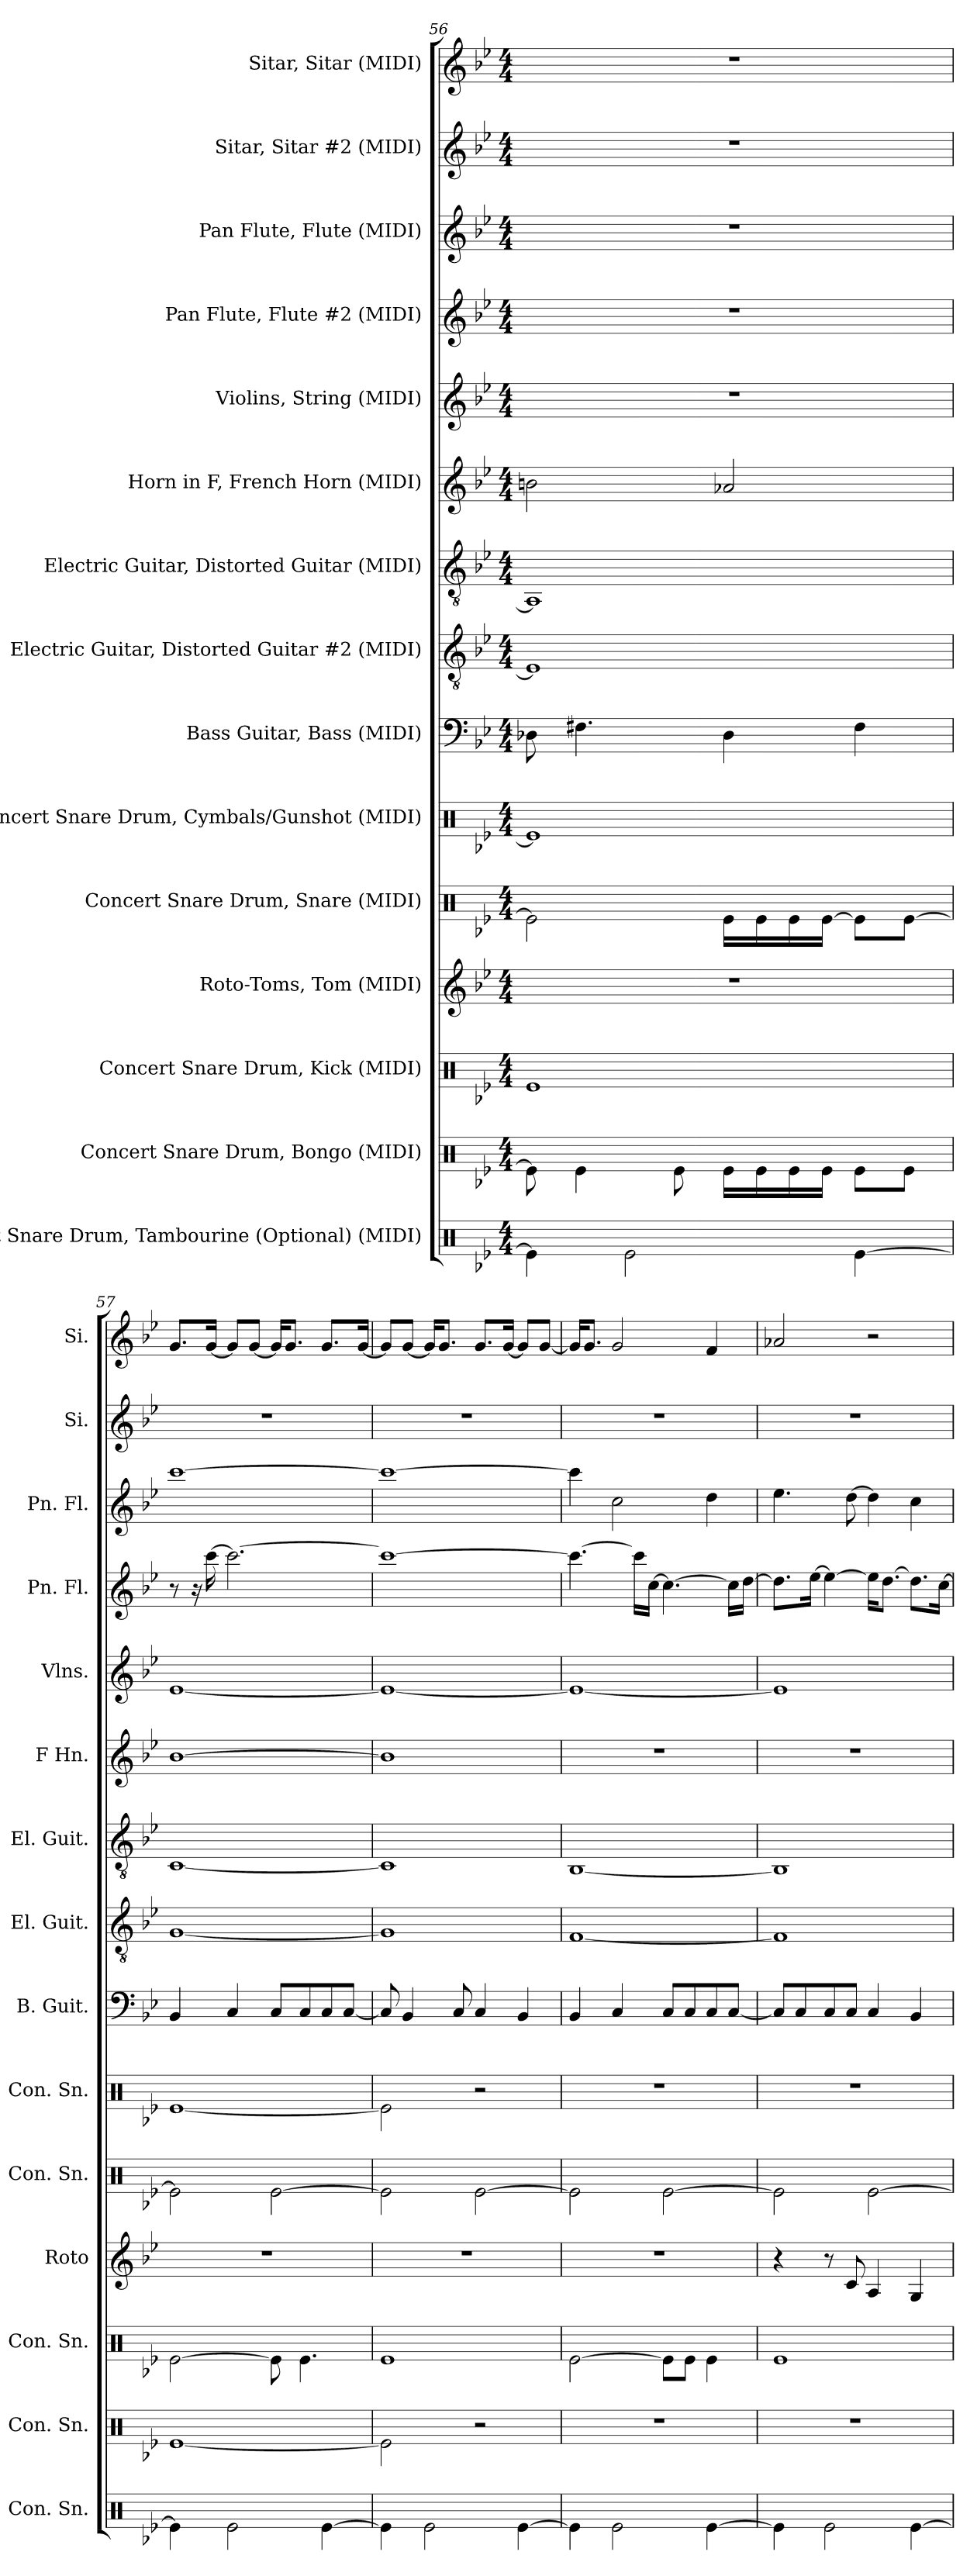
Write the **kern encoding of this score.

**kern	**kern	**kern	**kern	**kern	**kern	**kern	**kern	**kern	**kern	**kern	**kern	**kern	**kern	**kern
*part15	*part14	*part13	*part12	*part11	*part10	*part9	*part8	*part7	*part6	*part5	*part4	*part3	*part2	*part1
*staff15	*staff14	*staff13	*staff12	*staff11	*staff10	*staff9	*staff8	*staff7	*staff6	*staff5	*staff4	*staff3	*staff2	*staff1
*I"Concert Snare Drum, Tambourine (Optional) (MIDI)	*I"Concert Snare Drum, Bongo (MIDI)	*I"Concert Snare Drum, Kick (MIDI)	*I"Roto-Toms, Tom (MIDI)	*I"Concert Snare Drum, Snare (MIDI)	*I"Concert Snare Drum, Cymbals/Gunshot (MIDI)	*I"Bass Guitar, Bass (MIDI)	*I"Electric Guitar, Distorted Guitar #2 (MIDI)	*I"Electric Guitar, Distorted Guitar (MIDI)	*I"Horn in F, French Horn (MIDI)	*I"Violins, String (MIDI)	*I"Pan Flute, Flute #2 (MIDI)	*I"Pan Flute, Flute (MIDI)	*I"Sitar, Sitar #2 (MIDI)	*I"Sitar, Sitar (MIDI)
*I'Con. Sn.	*I'Con. Sn.	*I'Con. Sn.	*I'Roto	*I'Con. Sn.	*I'Con. Sn.	*I'B. Guit.	*I'El. Guit.	*I'El. Guit.	*I'F Hn.	*I'Vlns.	*I'Pn. Fl.	*I'Pn. Fl.	*I'Si.	*I'Si.
*clefX	*clefX	*clefX	*clefG2	*clefX	*clefX	*clefF4	*clefGv2	*clefGv2	*clefG2	*clefG2	*clefG2	*clefG2	*clefG2	*clefG2
*	*	*	*	*	*	*ITrd7c12	*	*	*ITrd4c7	*	*	*	*	*
*k[b-e-]	*k[b-e-]	*k[b-e-]	*k[b-e-]	*k[b-e-]	*k[b-e-]	*k[b-e-]	*k[b-e-]	*k[b-e-]	*k[b-e-a-]	*k[b-e-]	*k[b-e-]	*k[b-e-]	*k[b-e-]	*k[b-e-]
*M4/4	*M4/4	*M4/4	*M4/4	*M4/4	*M4/4	*M4/4	*M4/4	*M4/4	*M4/4	*M4/4	*M4/4	*M4/4	*M4/4	*M4/4
=56	=56	=56	=56	=56	=56	=56	=56	=56	=56	=56	=56	=56	=56	=56
4Re\]	8Re\]	1Re	1r	2Re\]	1Re]	8DD-X\	1En]	1AA]	2en\	1r	1r	1r	1r	1r
.	4Re\	.	.	.	.	4.FF#X\	.	.	.	.	.	.	.	.
2Re\	.	.	.	.	.	.	.	.	.	.	.	.	.	.
.	8Re\	.	.	.	.	.	.	.	.	.	.	.	.	.
.	16Re\LL	.	.	16Re\LL	.	4DD-\	.	.	2d-X/	.	.	.	.	.
.	16Re\	.	.	16Re\	.	.	.	.	.	.	.	.	.	.
.	16Re\	.	.	16Re\	.	.	.	.	.	.	.	.	.	.
.	16Re\JJ	.	.	[16Re\JJ	.	.	.	.	.	.	.	.	.	.
[4Re\	8Re\L	.	.	8Re\L]	.	4FF#\	.	.	.	.	.	.	.	.
.	8Re\J	.	.	[8Re\J	.	.	.	.	.	.	.	.	.	.
!!LO:PB:g=z
=57	=57	=57	=57	=57	=57	=57	=57	=57	=57	=57	=57	=57	=57	=57
4Re\]	[1Re	[2Re\	1r	2Re\]	[1Re	4BBB-/	[1G	[1C	[1e-	[1e-	8r	[1ccc	1r	8.g/L
.	.	.	.	.	.	.	.	.	.	.	16r	.	.	.
.	.	.	.	.	.	.	.	.	.	.	[16ccc\	.	.	[16g/Jk
2Re\	.	.	.	.	.	4CC/	.	.	.	.	2.ccc\_	.	.	8g/L]
.	.	.	.	.	.	.	.	.	.	.	.	.	.	[8g/J
.	.	8Re\]	.	[2Re\	.	8CC/L	.	.	.	.	.	.	.	16g/KL]
.	.	.	.	.	.	.	.	.	.	.	.	.	.	8.g/J
.	.	4.Re\	.	.	.	8CC/	.	.	.	.	.	.	.	.
[4Re\	.	.	.	.	.	8CC/	.	.	.	.	.	.	.	8.g/L
.	.	.	.	.	.	[8CC/J	.	.	.	.	.	.	.	.
.	.	.	.	.	.	.	.	.	.	.	.	.	.	[16g/Jk
=58	=58	=58	=58	=58	=58	=58	=58	=58	=58	=58	=58	=58	=58	=58
4Re\]	2Re\]	1Re	1r	2Re\]	2Re\]	8CC/]	1G]	1C]	1e-]	1e-_	1ccc_	1ccc_	1r	8g/L]
.	.	.	.	.	.	4BBB-/	.	.	.	.	.	.	.	[8g/J
2Re\	.	.	.	.	.	.	.	.	.	.	.	.	.	16g/KL]
.	.	.	.	.	.	.	.	.	.	.	.	.	.	8.g/J
.	.	.	.	.	.	8CC/	.	.	.	.	.	.	.	.
.	2r	.	.	[2Re\	2r	4CC/	.	.	.	.	.	.	.	8.g/L
.	.	.	.	.	.	.	.	.	.	.	.	.	.	[16g/Jk
[4Re\	.	.	.	.	.	4BBB-/	.	.	.	.	.	.	.	8g/L]
.	.	.	.	.	.	.	.	.	.	.	.	.	.	[8g/J
=59	=59	=59	=59	=59	=59	=59	=59	=59	=59	=59	=59	=59	=59	=59
4Re\]	1r	[2Re\	1r	2Re\]	1r	4BBB-/	[1F	[1BB-	1r	1e-_	4.ccc\_	4ccc\]	1r	16g/KL]
.	.	.	.	.	.	.	.	.	.	.	.	.	.	8.g/J
2Re\	.	.	.	.	.	4CC/	.	.	.	.	.	2cc\	.	2g/
.	.	.	.	.	.	.	.	.	.	.	16ccc\LL]	.	.	.
.	.	.	.	.	.	.	.	.	.	.	[16cc\JJ	.	.	.
.	.	8Re\L]	.	[2Re\	.	8CC/L	.	.	.	.	4.cc\_	.	.	.
.	.	8Re\J	.	.	.	8CC/	.	.	.	.	.	.	.	.
[4Re\	.	4Re\	.	.	.	8CC/	.	.	.	.	.	4dd\	.	4f/
.	.	.	.	.	.	[8CC/J	.	.	.	.	16cc\LL]	.	.	.
.	.	.	.	.	.	.	.	.	.	.	[16dd\JJ	.	.	.
!!LO:PB:g=z
=60	=60	=60	=60	=60	=60	=60	=60	=60	=60	=60	=60	=60	=60	=60
4Re\]	1r	1Re	4r	2Re\]	1r	8CC/L]	1F]	1BB-]	1r	1e-]	8.dd\L]	4.ee-\	1r	2a-X/
.	.	.	.	.	.	8CC/	.	.	.	.	.	.	.	.
.	.	.	.	.	.	.	.	.	.	.	[16ee-\Jk	.	.	.
2Re\	.	.	8r	.	.	8CC/	.	.	.	.	4ee-\_	.	.	.
.	.	.	8c/	.	.	8CC/J	.	.	.	.	.	[8dd\	.	.
.	.	.	4A/	[2Re\	.	4CC/	.	.	.	.	16ee-\KL]	4dd\]	.	2r
.	.	.	.	.	.	.	.	.	.	.	[8.dd\J	.	.	.
[4Re\	.	.	4G/	.	.	4BBB-/	.	.	.	.	8.dd\L]	4cc\	.	.
.	.	.	.	.	.	.	.	.	.	.	[16cc\Jk	.	.	.
=	=	=	=	=	=	=	=	=	=	=	=	=	=	=
*-	*-	*-	*-	*-	*-	*-	*-	*-	*-	*-	*-	*-	*-	*-
